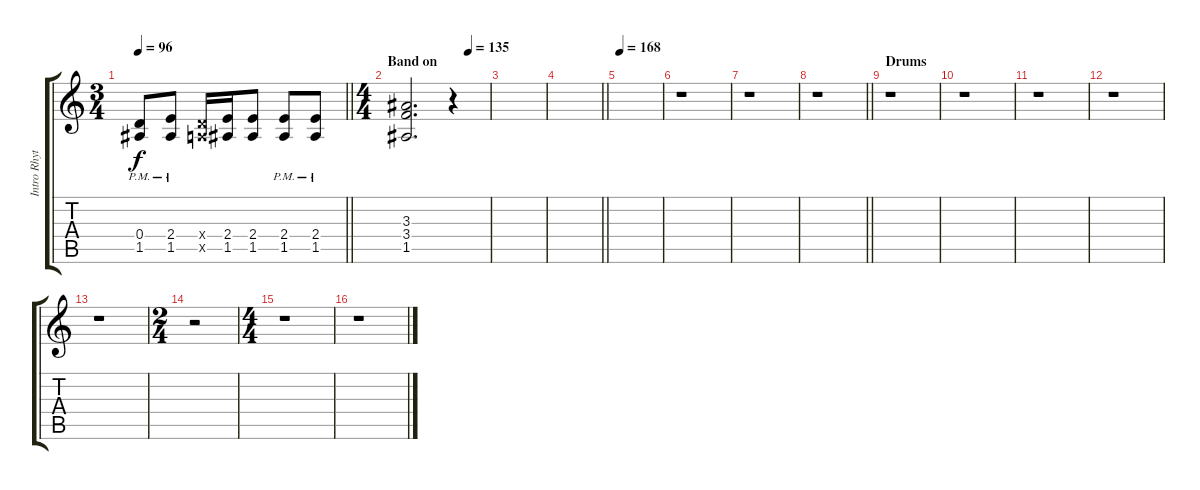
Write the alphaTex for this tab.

\track ("Intro Rhythm 2" "Intro Rhyt") {instrument electricguitarclean}
\staff {score tabs}
\tuning (E4 B3 G3 D3 A2 E2) {hide}
\ts (3 4)
\tempo 96
\clef g2
\barLineRight lightlight
\ks c
(0.4{pm} 1.5{pm}).8{dy f} (2.4{pm} 1.5{pm}).8 (0.4{x} 0.5{x}).16 (2.4 1.5).16 (2.4 1.5).8 (2.4{pm} 1.5{pm}).8 (2.4{pm} 1.5{pm}).8 |
\ts (4 4)
\section ("" "Band on")
\tempo (135 0.75)
(3.3 3.4 1.5).2{d} r.4 |
|
\barLineRight lightlight
|
\tempo 168
|
r.1 |
r.1 |
\barLineRight lightlight
r.1 |
\section ("" "Drums")
r.1 |
r.1 |
r.1 |
r.1 |
r.1 |
\ts (2 4)
r.2 |
\ts (4 4)
r.1 |
r.1
